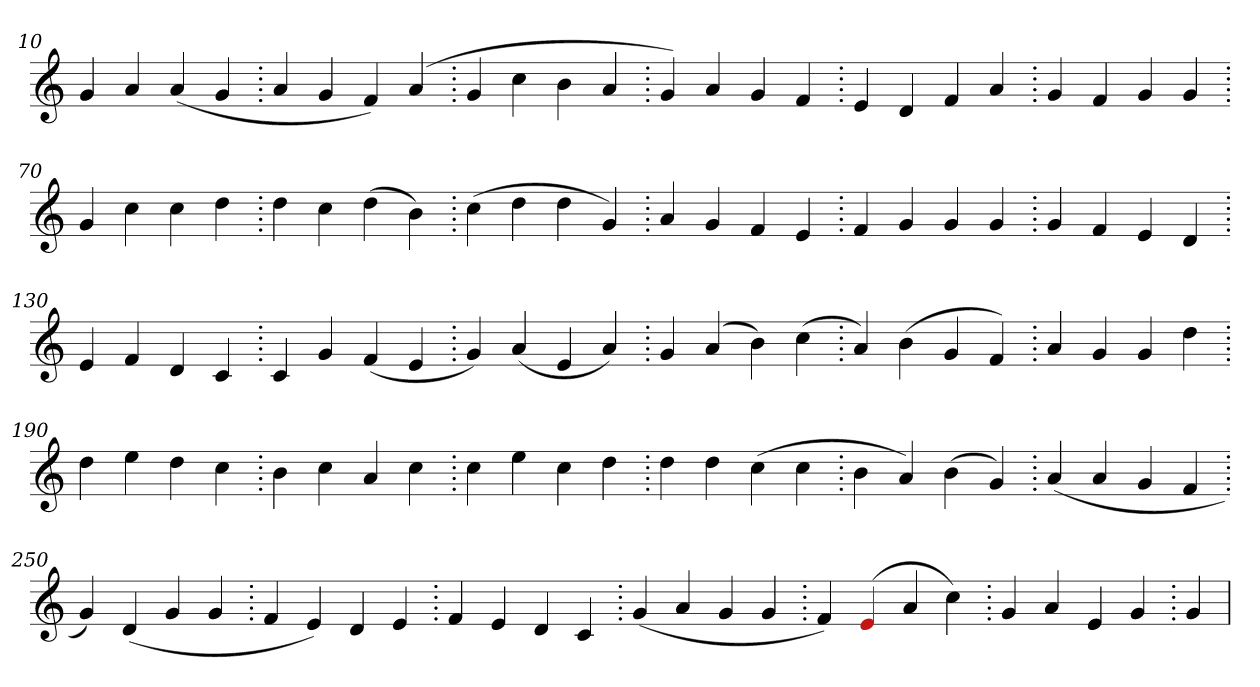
**kern
*part1
*staff1
*clefG2
=10.
4g
4a
(>4a
4g
=20.
4a
4g
4f)
(>4a
=30.
4g
4cc
4b
4a
=40.
4g)
4a
4g
4f
=50.
4e
4d
4f
4a
=60.
4g
4f
4g
4g
=70.
4g
4cc
4cc
4dd
=80.
4dd
4cc
(>4dd
4b)
=90.
(>4cc
4dd
4dd
4g)
=100.
4a
4g
4f
4e
=110.
4f
4g
4g
4g
=120.
4g
4f
4e
4d
=130.
4e
4f
4d
4c
=140.
4c
4g
(>4f
4e
=150.
4g)
(>4a
4e
4a)
=160.
4g
(>4a
4b)
(>4cc
=170.
4a)
(>4b
4g
4f)
=180.
4a
4g
4g
4dd
=190.
4dd
4ee
4dd
4cc
=200.
4b
4cc
4a
4cc
=210.
4cc
4ee
4cc
4dd
=220.
4dd
4dd
(>4cc
4cc
=230.
4b
4a)
(>4b
4g)
=240.
(>4a
4a
4g
4f
=250.
4g)
(>4d
4g
4g
=260.
4f
4e)
4d
4e
=270.
4f
4e
4d
4c
=280.
(>4g
4a
4g
4g
=290.
4f)
(>4Re
4a
4cc)
=300.
4g
4a
4e
4g
=310.
4g
=
*-
